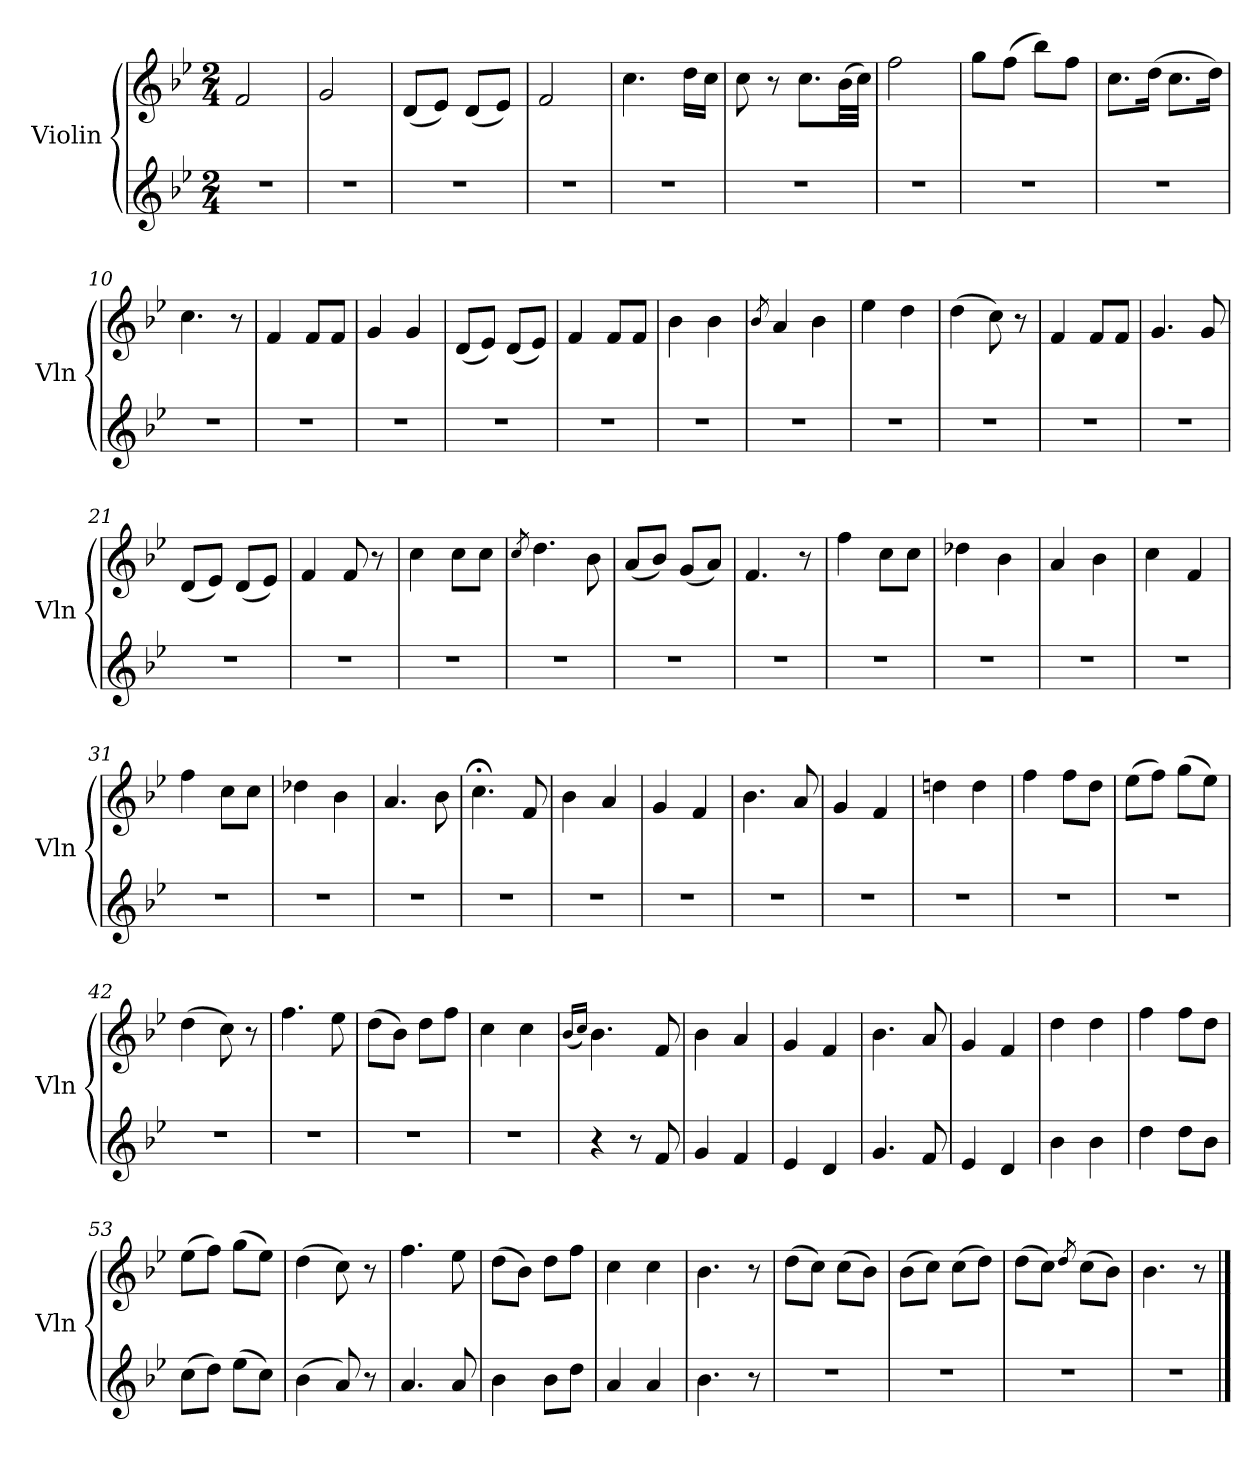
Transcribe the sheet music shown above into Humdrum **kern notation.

**kern	**kern
*part2	*part1
*staff2	*staff1
*I"Violin	*I"Violin
*I'Vln	*I'Vln
*clefG2	*clefG2
*k[b-e-]	*k[b-e-]
*M2/4	*M2/4
=1	=1
2r	2f/
=2	=2
2r	2g/
=3	=3
2r	(<8d/L
.	8e-/J)
.	(<8d/L
.	8e-/J)
=4	=4
2r	2f/
=5	=5
2r	4.cc\
.	16dd\LL
.	16cc\JJ
=6	=6
2r	8cc\
.	8r
.	8.cc\L
.	(>32b-\LL
.	32cc\JJJ)
=7	=7
2r	2ff\
=8	=8
2r	8gg\L
.	(>8ff\J
.	8bb-\L)
.	8ff\J
!!LO:LB:g=z
=9	=9
2r	8.cc\L
.	(>16dd\Jk
.	8.cc\L
.	16dd\Jk)
=10	=10
2r	4.cc\
.	8r
=11	=11
2r	4f/
.	8f/L
.	8f/J
=12	=12
2r	4g/
.	4g/
=13	=13
2r	(<8d/L
.	8e-/J)
.	(<8d/L
.	8e-/J)
=14	=14
2r	4f/
.	8f/L
.	8f/J
=15	=15
2r	4b-\
.	4b-\
=16	=16
.	8qb-/
2r	4a/
.	4b-\
=17	=17
2r	4ee-\
.	4dd\
!!LO:LB:g=z
=18	=18
2r	(>4dd\
.	8cc\)
.	8r
=19	=19
2r	4f/
.	8f/L
.	8f/J
=20	=20
2r	4.g/
.	8g/
=21	=21
2r	(<8d/L
.	8e-/J)
.	(<8d/L
.	8e-/J)
=22	=22
2r	4f/
.	8f/
.	8r
=23	=23
2r	4cc\
.	8cc\L
.	8cc\J
=24	=24
.	8qcc/
2r	4.dd\
.	8b-\
=25	=25
2r	(<8a/L
.	8b-/J)
.	(<8g/L
.	8a/J)
=26	=26
2r	4.f/
.	8r
!!LO:LB:g=z
=27	=27
2r	4ff\
.	8cc\L
.	8cc\J
=28	=28
2r	4dd-X\
.	4b-\
=29	=29
2r	4a/
.	4b-\
=30	=30
2r	4cc\
.	4f/
=31	=31
2r	4ff\
.	8cc\L
.	8cc\J
=32	=32
2r	4dd-X\
.	4b-\
=33	=33
2r	4.a/
.	8b-\
=34	=34
2r	4.cc;<\
.	8f/
=35	=35
2r	4b-\
.	4a/
=36	=36
2r	4g/
.	4f/
!!LO:LB:g=z
=37	=37
2r	4.b-\
.	8a/
=38	=38
2r	4g/
.	4f/
=39	=39
2r	4ddn\
.	4dd\
=40	=40
2r	4ff\
.	8ff\L
.	8dd\J
=41	=41
2r	(>8ee-\L
.	8ff\J)
.	(>8gg\L
.	8ee-\J)
=42	=42
2r	(>4dd\
.	8cc\)
.	8r
=43	=43
2r	4.ff\
.	8ee-\
=44	=44
2r	(>8dd\L
.	8b-\J)
.	8dd\L
.	8ff\J
=45	=45
2r	4cc\
.	4cc\
!!LO:PB:g=z
=46	=46
.	(<16qqb-/LL
.	16qqcc/JJ)
4r	4.b-\
8r	.
8f/	8f/
=47	=47
4g/	4b-\
4f/	4a/
=48	=48
4e-/	4g/
4d/	4f/
=49	=49
4.g/	4.b-\
8f/	8a/
=50	=50
4e-/	4g/
4d/	4f/
=51	=51
4b-\	4dd\
4b-\	4dd\
=52	=52
4dd\	4ff\
8dd\L	8ff\L
8b-\J	8dd\J
=53	=53
(>8cc\L	(>8ee-\L
8dd\J)	8ff\J)
(>8ee-\L	(>8gg\L
8cc\J)	8ee-\J)
=54	=54
(>4b-\	(>4dd\
8a/)	8cc\)
8r	8r
=55	=55
4.a/	4.ff\
8a/	8ee-\
!!LO:LB:g=z
=56	=56
4b-\	(>8dd\L
.	8b-\J)
8b-\L	8dd\L
8dd\J	8ff\J
=57	=57
4a/	4cc\
4a/	4cc\
=58	=58
4.b-\	4.b-\
8r	8r
=59	=59
2r	(>8dd\L
.	8cc\J)
.	(>8cc\L
.	8b-\J)
=60	=60
2r	(>8b-\L
.	8cc\J)
.	(>8cc\L
.	8dd\J)
=61	=61
2r	(>8dd\L
.	8cc\J)
.	8qdd/
.	(>8cc\L
.	8b-\J)
=62	=62
2r	4.b-\
.	8r
==	==
*-	*-
